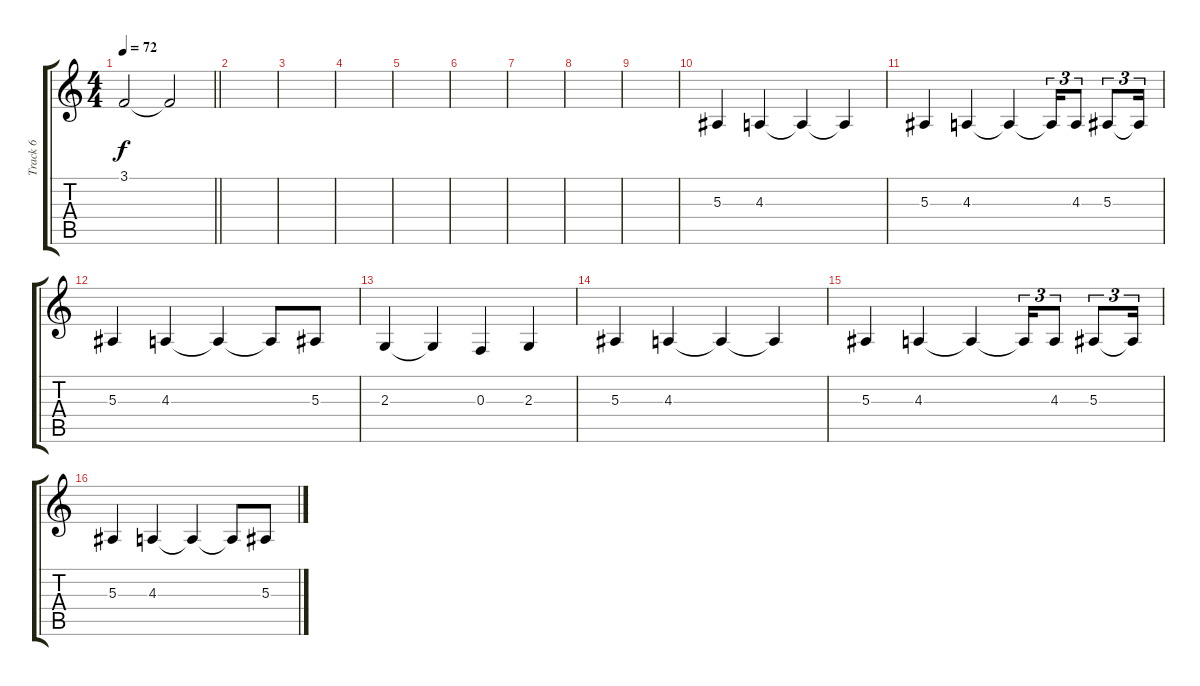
\track ("Track 6" "Track 6") {instrument stringensemble1}
\staff {score tabs}
\tuning (D4 A3 F3 C3 G2 C2) {hide}
\ts (4 4)
\tempo 72
\clef g2
\barLineRight lightlight
\ks c
3.1.2{dy f} 3.1{t}.2 |
|
|
|
|
|
|
|
|
5.3.4 4.3.4 4.3{t}.4 4.3{t}.4 |
5.3.4 4.3.4 4.3{t}.4 4.3{t}.16{tu (3 2)} 4.3.8{tu (3 2)} 5.3.8{tu (3 2)} 5.3{t}.16{tu (3 2)} |
5.3.4 4.3.4 4.3{t}.4 4.3{t}.8 5.3.8 |
2.3.4 2.3{t}.4 0.3.4 2.3.4 |
5.3.4 4.3.4 4.3{t}.4 4.3{t}.4 |
5.3.4 4.3.4 4.3{t}.4 4.3{t}.16{tu (3 2)} 4.3.8{tu (3 2)} 5.3.8{tu (3 2)} 5.3{t}.16{tu (3 2)} |
5.3.4 4.3.4 4.3{t}.4 4.3{t}.8 5.3.8
